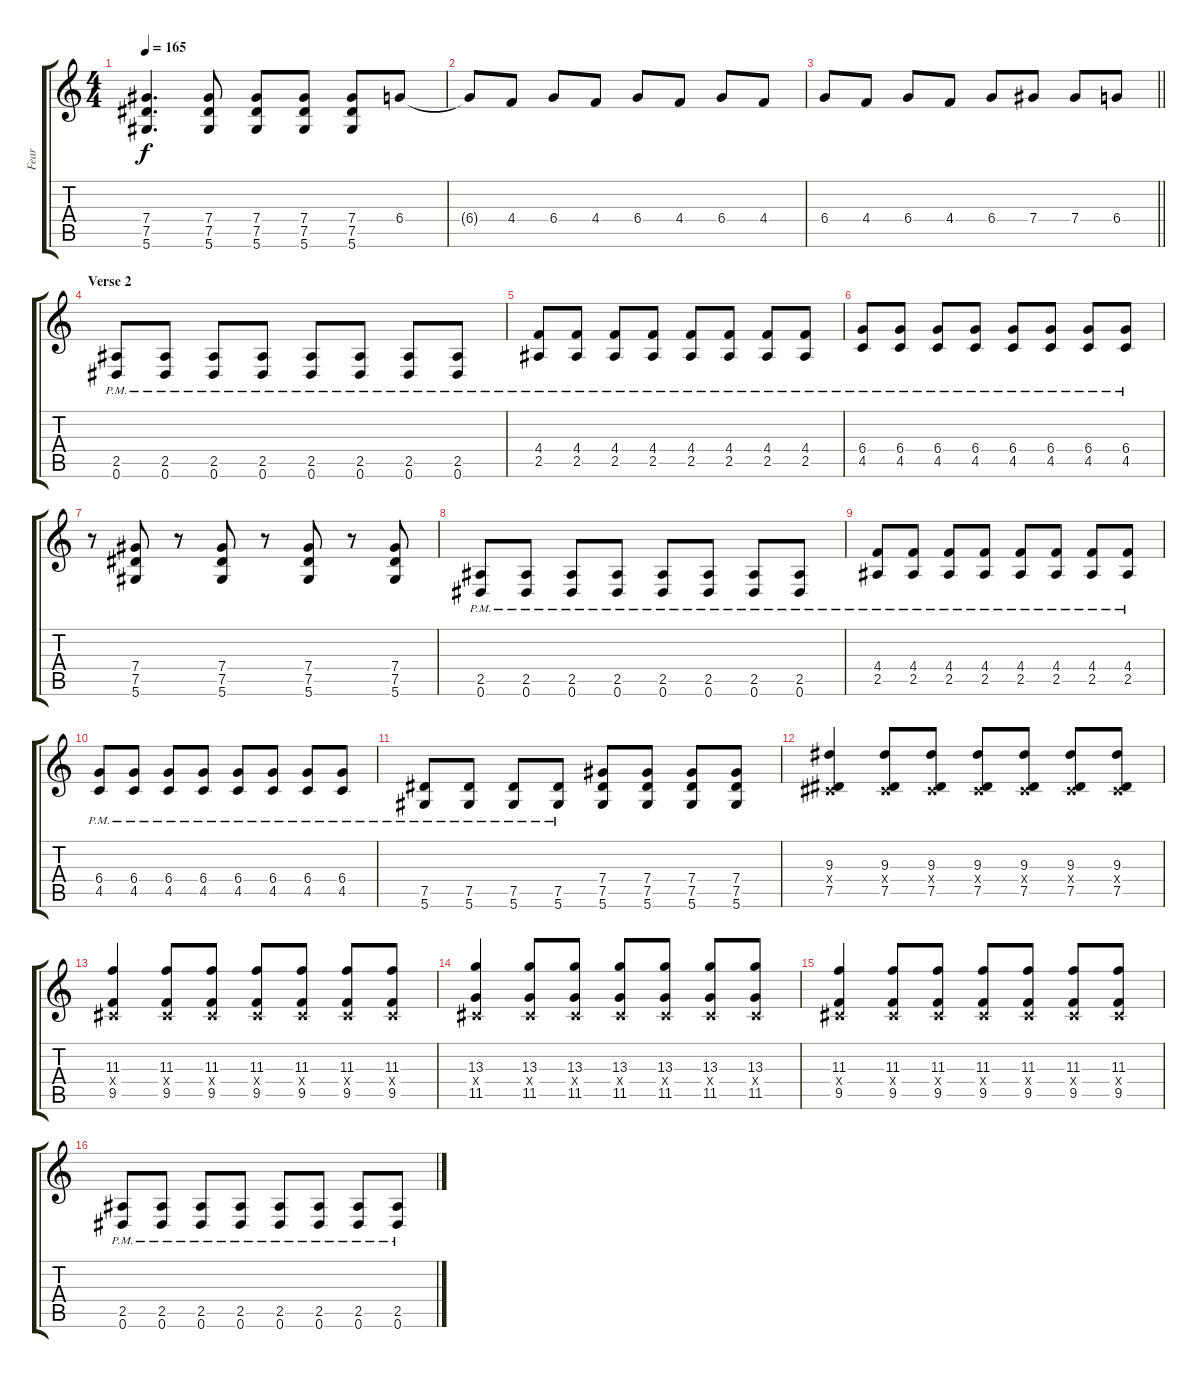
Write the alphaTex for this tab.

\track ("Fear" "Fear") {instrument distortionguitar}
\staff {score tabs}
\tuning (Eb4 Bb3 Gb3 Db3 Ab2 Eb2) {hide}
\ts (4 4)
\tempo 165
\clef g2
\ks c
(7.4 7.5 5.6).4{d dy f} (7.4 7.5 5.6).8 (7.4 7.5 5.6).8 (7.4 7.5 5.6).8 (7.4 7.5 5.6).8 6.4.8 |
6.4{t}.8 4.4.8 6.4.8 4.4.8 6.4.8 4.4.8 6.4.8 4.4.8 |
\barLineRight lightlight
6.4.8 4.4.8 6.4.8 4.4.8 6.4.8 7.4.8 7.4.8 6.4.8 |
\section ("" "Verse 2")
(2.5{pm} 0.6{pm}).8 (2.5{pm} 0.6{pm}).8 (2.5{pm} 0.6{pm}).8 (2.5{pm} 0.6{pm}).8 (2.5{pm} 0.6{pm}).8 (2.5{pm} 0.6{pm}).8 (2.5{pm} 0.6{pm}).8 (2.5{pm} 0.6{pm}).8 |
(4.4{pm} 2.5{pm}).8 (4.4{pm} 2.5{pm}).8 (4.4{pm} 2.5{pm}).8 (4.4{pm} 2.5{pm}).8 (4.4{pm} 2.5{pm}).8 (4.4{pm} 2.5{pm}).8 (4.4{pm} 2.5{pm}).8 (4.4{pm} 2.5{pm}).8 |
(6.4{pm} 4.5{pm}).8 (6.4{pm} 4.5{pm}).8 (6.4{pm} 4.5{pm}).8 (6.4{pm} 4.5{pm}).8 (6.4{pm} 4.5{pm}).8 (6.4{pm} 4.5{pm}).8 (6.4{pm} 4.5{pm}).8 (6.4{pm} 4.5{pm}).8 |
r.8 (7.4 7.5 5.6).8 r.8 (7.4 7.5 5.6).8 r.8 (7.4 7.5 5.6).8 r.8 (7.4 7.5 5.6).8 |
(2.5{pm} 0.6{pm}).8 (2.5{pm} 0.6{pm}).8 (2.5{pm} 0.6{pm}).8 (2.5{pm} 0.6{pm}).8 (2.5{pm} 0.6{pm}).8 (2.5{pm} 0.6{pm}).8 (2.5{pm} 0.6{pm}).8 (2.5{pm} 0.6{pm}).8 |
(4.4{pm} 2.5{pm}).8 (4.4{pm} 2.5{pm}).8 (4.4{pm} 2.5{pm}).8 (4.4{pm} 2.5{pm}).8 (4.4{pm} 2.5{pm}).8 (4.4{pm} 2.5{pm}).8 (4.4{pm} 2.5{pm}).8 (4.4{pm} 2.5{pm}).8 |
(6.4{pm} 4.5{pm}).8 (6.4{pm} 4.5{pm}).8 (6.4{pm} 4.5{pm}).8 (6.4{pm} 4.5{pm}).8 (6.4{pm} 4.5{pm}).8 (6.4{pm} 4.5{pm}).8 (6.4{pm} 4.5{pm}).8 (6.4{pm} 4.5{pm}).8 |
(7.5{pm} 5.6).8 (7.5{pm} 5.6).8 (7.5{pm} 5.6).8 (7.5{pm} 5.6).8 (7.4 7.5 5.6).8 (7.4 7.5 5.6).8 (7.4 7.5 5.6).8 (7.4 7.5 5.6).8 |
(9.3 0.4{x} 7.5).4 (9.3 0.4{x} 7.5).8 (9.3 0.4{x} 7.5).8 (9.3 0.4{x} 7.5).8 (9.3 0.4{x} 7.5).8 (9.3 0.4{x} 7.5).8 (9.3 0.4{x} 7.5).8 |
(11.3 0.4{x} 9.5).4 (11.3 0.4{x} 9.5).8 (11.3 0.4{x} 9.5).8 (11.3 0.4{x} 9.5).8 (11.3 0.4{x} 9.5).8 (11.3 0.4{x} 9.5).8 (11.3 0.4{x} 9.5).8 |
(13.3 0.4{x} 11.5).4 (13.3 0.4{x} 11.5).8 (13.3 0.4{x} 11.5).8 (13.3 0.4{x} 11.5).8 (13.3 0.4{x} 11.5).8 (13.3 0.4{x} 11.5).8 (13.3 0.4{x} 11.5).8 |
(11.3 0.4{x} 9.5).4 (11.3 0.4{x} 9.5).8 (11.3 0.4{x} 9.5).8 (11.3 0.4{x} 9.5).8 (11.3 0.4{x} 9.5).8 (11.3 0.4{x} 9.5).8 (11.3 0.4{x} 9.5).8 |
(2.5{pm} 0.6{pm}).8 (2.5{pm} 0.6{pm}).8 (2.5{pm} 0.6{pm}).8 (2.5{pm} 0.6{pm}).8 (2.5{pm} 0.6{pm}).8 (2.5{pm} 0.6{pm}).8 (2.5{pm} 0.6{pm}).8 (2.5{pm} 0.6{pm}).8
